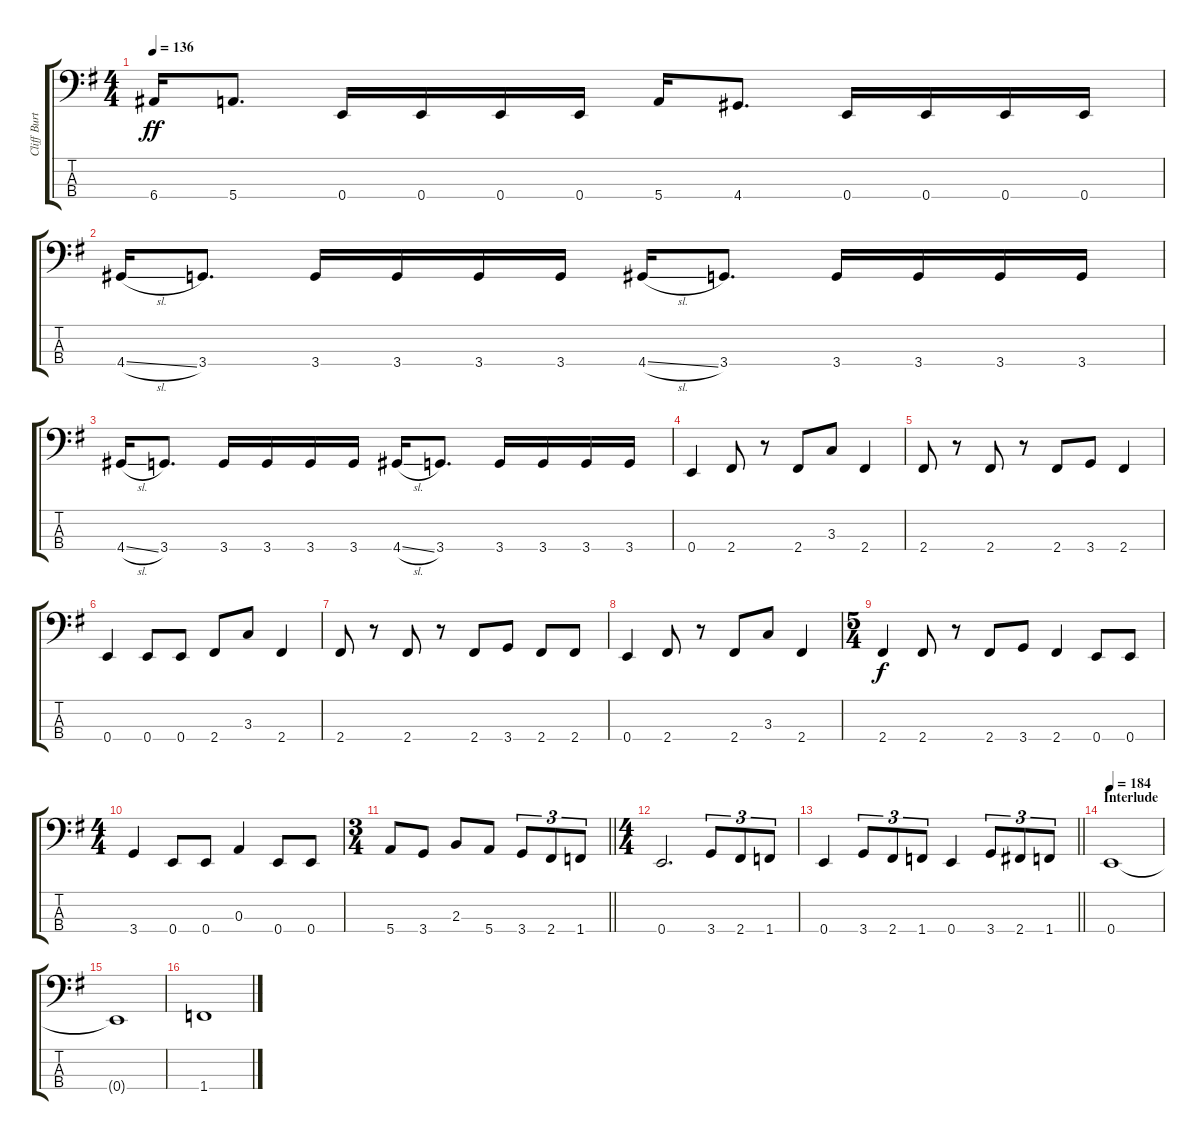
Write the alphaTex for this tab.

\track ("Cliff Burton" "Cliff Burt") {instrument electricbassfinger}
\staff {score tabs}
\tuning (G2 D2 A1 E1) {hide}
\ts (4 4)
\tempo 136
\clef f4
\ks g
6.4.16{dy ff} 5.4.8{d} 0.4.16 0.4.16 0.4.16 0.4.16 5.4.16 4.4.8{d} 0.4.16 0.4.16 0.4.16 0.4.16 |
4.4{sl}.16 3.4.8{d} 3.4.16 3.4.16 3.4.16 3.4.16 4.4{sl}.16 3.4.8{d} 3.4.16 3.4.16 3.4.16 3.4.16 |
4.4{sl}.16 3.4.8{d} 3.4.16 3.4.16 3.4.16 3.4.16 4.4{sl}.16 3.4.8{d} 3.4.16 3.4.16 3.4.16 3.4.16 |
0.4.4 2.4.8 r.8 2.4.8 3.3.8 2.4.4 |
2.4.8 r.8 2.4.8 r.8 2.4.8 3.4.8 2.4.4 |
0.4.4 0.4.8 0.4.8 2.4.8 3.3.8 2.4.4 |
2.4.8 r.8 2.4.8 r.8 2.4.8 3.4.8 2.4.8 2.4.8 |
0.4.4 2.4.8 r.8 2.4.8 3.3.8 2.4.4 |
\ts (5 4)
\ks eminor
2.4.4{dy f} 2.4.8 r.8 2.4.8 3.4.8 2.4.4 0.4.8 0.4.8 |
\ts (4 4)
3.4.4 0.4.8 0.4.8 0.3.4 0.4.8 0.4.8 |
\ts (3 4)
\barLineRight lightlight
5.4.8 3.4.8 2.3.8 5.4.8 3.4.8{tu (3 2)} 2.4.8{tu (3 2)} 1.4.8{tu (3 2)} |
\ts (4 4)
0.4.2{d} 3.4.8{tu (3 2)} 2.4.8{tu (3 2)} 1.4.8{tu (3 2)} |
\barLineRight lightlight
0.4.4 3.4.8{tu (3 2)} 2.4.8{tu (3 2)} 1.4.8{tu (3 2)} 0.4.4 3.4.8{tu (3 2)} 2.4.8{tu (3 2)} 1.4.8{tu (3 2)} |
\section ("" "Interlude")
\tempo 184
0.4.1 |
0.4{t}.1 |
1.4.1
